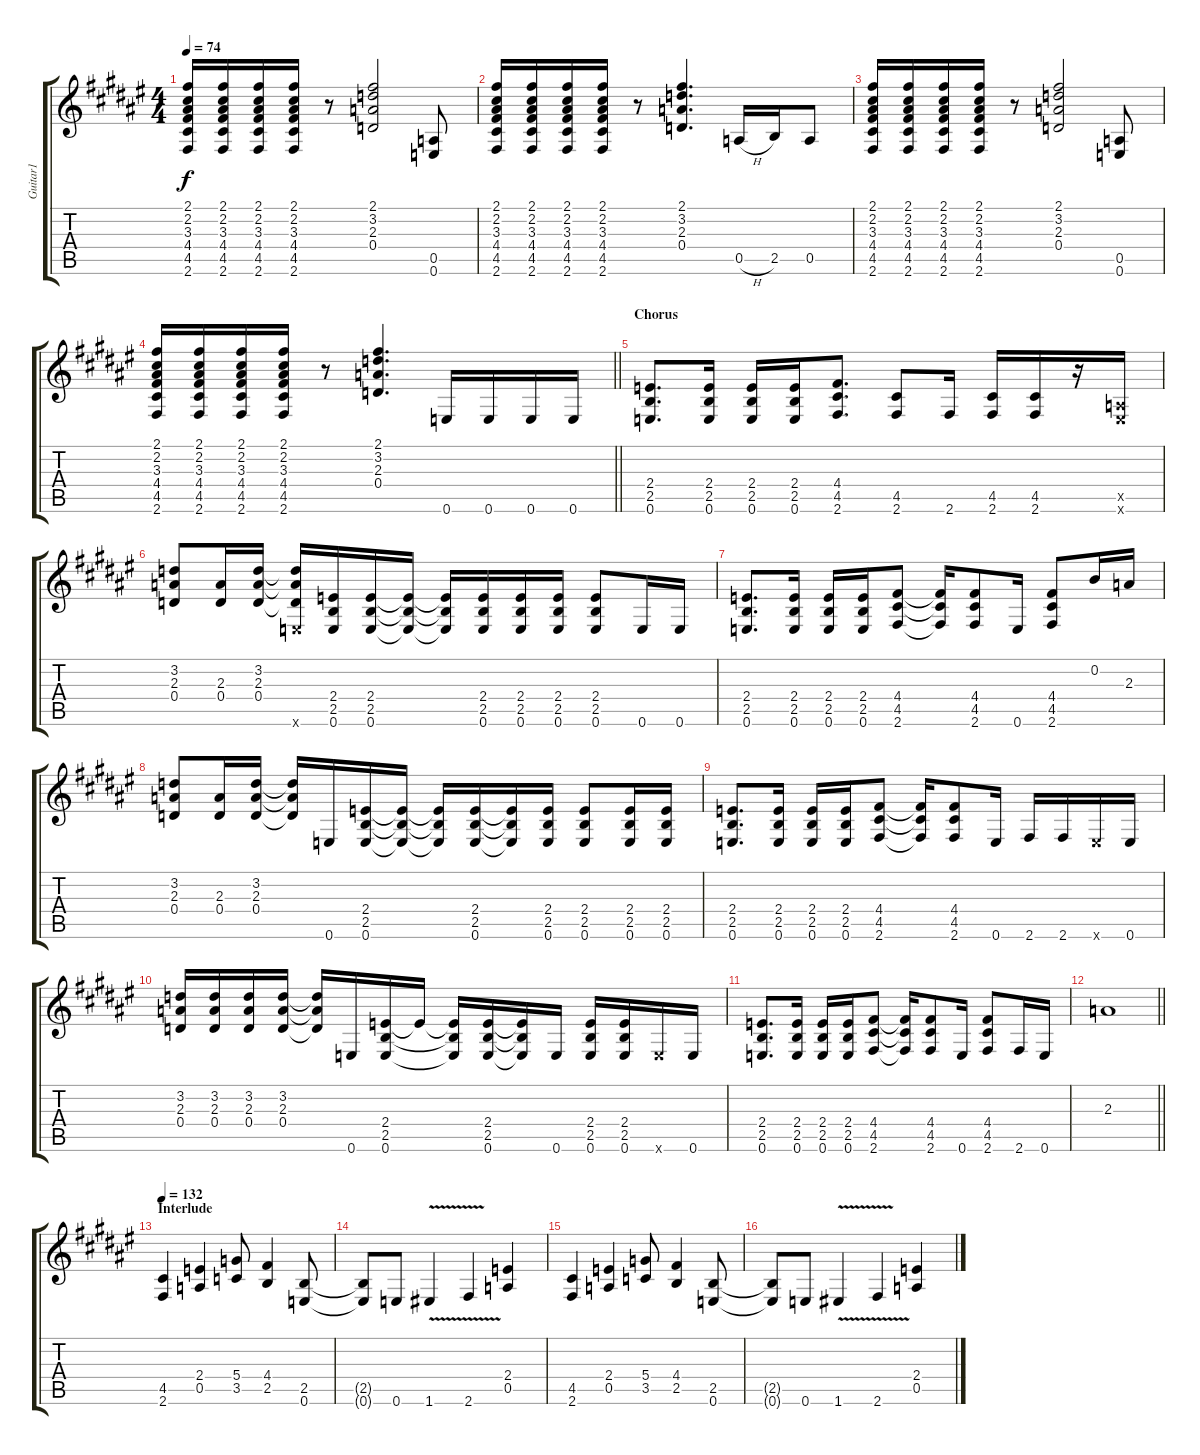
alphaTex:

\track ("Guitar1" "Guitar1") {instrument electricguitarclean}
\staff {score tabs}
\tuning (E4 B3 G3 D3 A2 E2) {hide}
\ts (4 4)
\tempo 74
\clef g2
\ks f#
(2.1 2.2 3.3 4.4 4.5 2.6).16{dy f} (2.1 2.2 3.3 4.4 4.5 2.6).16 (2.1 2.2 3.3 4.4 4.5 2.6).16 (2.1 2.2 3.3 4.4 4.5 2.6).16 r.8 (2.1 3.2 2.3 0.4).2 (0.5 0.6).8 |
(2.1 2.2 3.3 4.4 4.5 2.6).16 (2.1 2.2 3.3 4.4 4.5 2.6).16 (2.1 2.2 3.3 4.4 4.5 2.6).16 (2.1 2.2 3.3 4.4 4.5 2.6).16 r.8 (2.1 3.2 2.3 0.4).4{d} 0.5{h}.16 2.5.16 0.5.8 |
(2.1 2.2 3.3 4.4 4.5 2.6).16 (2.1 2.2 3.3 4.4 4.5 2.6).16 (2.1 2.2 3.3 4.4 4.5 2.6).16 (2.1 2.2 3.3 4.4 4.5 2.6).16 r.8 (2.1 3.2 2.3 0.4).2 (0.5 0.6).8 |
\barLineRight lightlight
(2.1 2.2 3.3 4.4 4.5 2.6).16 (2.1 2.2 3.3 4.4 4.5 2.6).16 (2.1 2.2 3.3 4.4 4.5 2.6).16 (2.1 2.2 3.3 4.4 4.5 2.6).16 r.8 (2.1 3.2 2.3 0.4).4{d} 0.6.16{instrument overdrivenguitar} 0.6.16 0.6.16 0.6.16 |
\section ("" "Chorus")
(2.4 2.5 0.6).8{d} (2.4 2.5 0.6).16 (2.4 2.5 0.6).16 (2.4 2.5 0.6).16 (4.4 4.5 2.6).8{d} (4.5 2.6).8 2.6.16 (4.5 2.6).16 (4.5 2.6).16 r.16 (0.5{x} 0.6{x}).16 |
(3.2 2.3 0.4).8 (2.3 0.4).16 (3.2 2.3 0.4).16 (3.2{t} 2.3{t} 0.4{t} 0.6{x}).16 (2.4 2.5 0.6).16 (2.4 2.5 0.6).16 (2.4{t} 2.5{t} 0.6{t}).16 (2.4{t} 2.5{t} 0.6{t}).16 (2.4 2.5 0.6).16 (2.4 2.5 0.6).16 (2.4 2.5 0.6).16 (2.4 2.5 0.6).8 0.6.16 0.6.16 |
(2.4 2.5 0.6).8{d} (2.4 2.5 0.6).16 (2.4 2.5 0.6).16 (2.4 2.5 0.6).16 (4.4 4.5 2.6).8 (4.4{t} 4.5{t} 2.6{t}).16 (4.4 4.5 2.6).8 0.6.16 (4.4 4.5 2.6).8 0.2.16 2.3.16 |
(3.2 2.3 0.4).8 (2.3 0.4).16 (3.2 2.3 0.4).16 (3.2{t} 2.3{t} 0.4{t}).16 0.6.16 (2.4 2.5 0.6).16 (2.4{t} 2.5{t} 0.6{t}).16 (2.4{t} 2.5{t} 0.6{t}).16 (2.4 2.5 0.6).16 (2.4{t} 2.5{t} 0.6{t}).16 (2.4 2.5 0.6).16 (2.4 2.5 0.6).8 (2.4 2.5 0.6).16 (2.4 2.5 0.6).16 |
(2.4 2.5 0.6).8{d} (2.4 2.5 0.6).16 (2.4 2.5 0.6).16 (2.4 2.5 0.6).16 (4.4 4.5 2.6).8 (4.4{t} 4.5{t} 2.6{t}).16 (4.4 4.5 2.6).8 0.6.16 2.6.16 2.6.16 0.6{x}.16 0.6.16 |
(3.2 2.3 0.4).16 (3.2 2.3 0.4).16 (3.2 2.3 0.4).16 (3.2 2.3 0.4).16 (3.2{t} 2.3{t} 0.4{t}).16 0.6.16 (2.4 2.5 0.6).16 2.4{t}.16 (2.4{t} 2.5{t} 0.6{t}).16 (2.4 2.5 0.6).16 (2.4{t} 2.5{t} 0.6{t}).16 0.6.16 (2.4 2.5 0.6).16 (2.4 2.5 0.6).16 0.6{x}.16 0.6.16 |
(2.4 2.5 0.6).8{d} (2.4 2.5 0.6).16 (2.4 2.5 0.6).16 (2.4 2.5 0.6).16 (4.4 4.5 2.6).8 (4.4{t} 4.5{t} 2.6{t}).16 (4.4 4.5 2.6).8 0.6.16 (4.4 4.5 2.6).8 2.6.16 0.6.16 |
\barLineRight lightlight
2.3.1 |
\section ("" "Interlude")
\tempo 132
(4.5 2.6).4 (2.4 0.5).4 (5.4 3.5).8 (4.4 2.5).4 (2.5 0.6).8 |
(2.5{t} 0.6{t}).8 0.6.8 1.6{v}.4 2.6{v}.4 (2.4 0.5).4 |
(4.5 2.6).4 (2.4 0.5).4 (5.4 3.5).8 (4.4 2.5).4 (2.5 0.6).8 |
(2.5{t} 0.6{t}).8 0.6.8 1.6{v}.4 2.6{v}.4 (2.4 0.5).4
